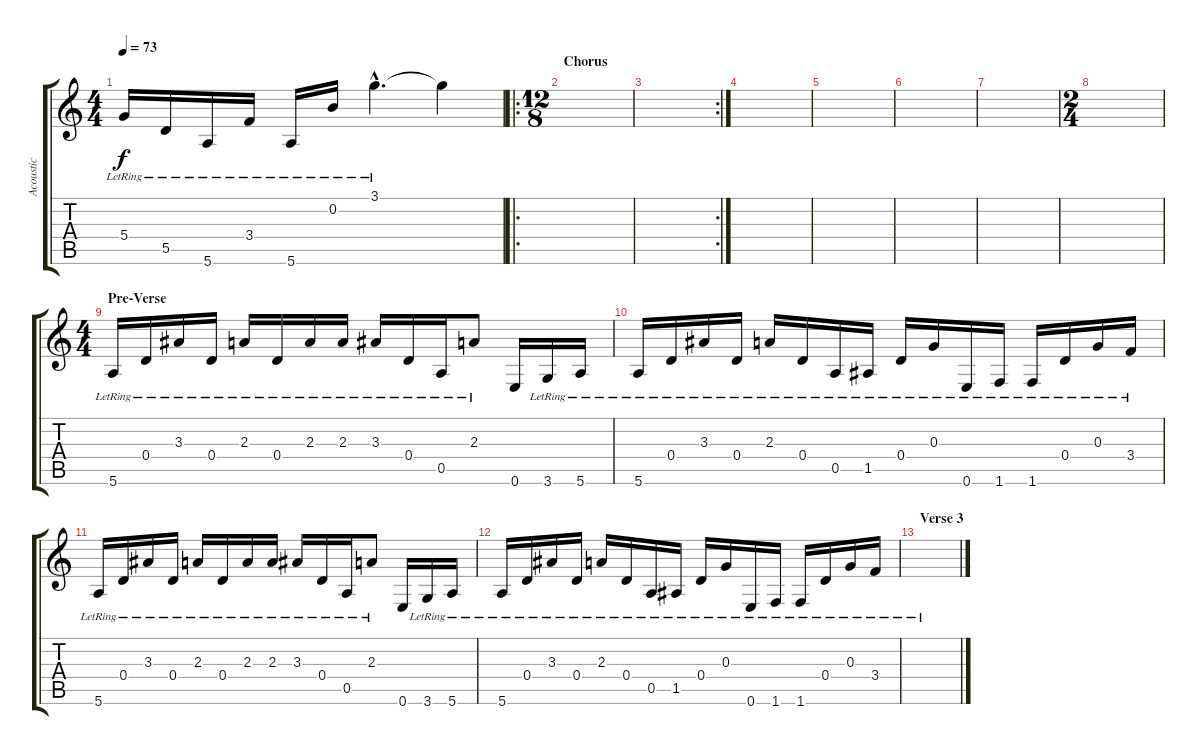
\track ("Acoustic" "Acoustic") {instrument electricguitarjazz}
\staff {score tabs}
\tuning (E4 B3 G3 D3 A2 E2) {hide}
\ts (4 4)
\tempo 73
\clef g2
\ks c
5.4{lr}.16{dy f} 5.5{lr}.16 5.6{lr}.16 3.4{lr}.16 5.6{lr}.16 0.2{lr}.16 3.1{hac lr}.4{d} 3.1{t}.4 |
\ro
\ts (12 8)
\section ("" "Chorus")
|
\rc 2
|
|
|
|
|
\ts (2 4)
|
\ts (4 4)
\section ("" "Pre-Verse")
5.6{lr}.16 0.4{lr}.16 3.3{lr}.16 0.4{lr}.16 2.3{lr}.16 0.4{lr}.16 2.3{lr}.16 2.3{lr}.16 3.3{lr}.16 0.4{lr}.16 0.5{lr}.16 2.3{lr}.8 0.6.16 3.6{lr}.16 5.6{lr}.16 |
5.6{lr}.16 0.4{lr}.16 3.3{lr}.16 0.4{lr}.16 2.3{lr}.16 0.4{lr}.16 0.5{lr}.16 1.5{lr}.16 0.4{lr}.16 0.3{lr}.16 0.6{lr}.16 1.6{lr}.16 1.6{lr}.16 0.4{lr}.16 0.3{lr}.16 3.4{lr}.16 |
5.6{lr}.16 0.4{lr}.16 3.3{lr}.16 0.4{lr}.16 2.3{lr}.16 0.4{lr}.16 2.3{lr}.16 2.3{lr}.16 3.3{lr}.16 0.4{lr}.16 0.5{lr}.16 2.3{lr}.8 0.6.16 3.6{lr}.16 5.6{lr}.16 |
5.6{lr}.16 0.4{lr}.16 3.3{lr}.16 0.4{lr}.16 2.3{lr}.16 0.4{lr}.16 0.5{lr}.16 1.5{lr}.16 0.4{lr}.16 0.3{lr}.16 0.6{lr}.16 1.6{lr}.16 1.6{lr}.16 0.4{lr}.16 0.3{lr}.16 3.4{lr}.16 |
\section ("" "Verse 3")
